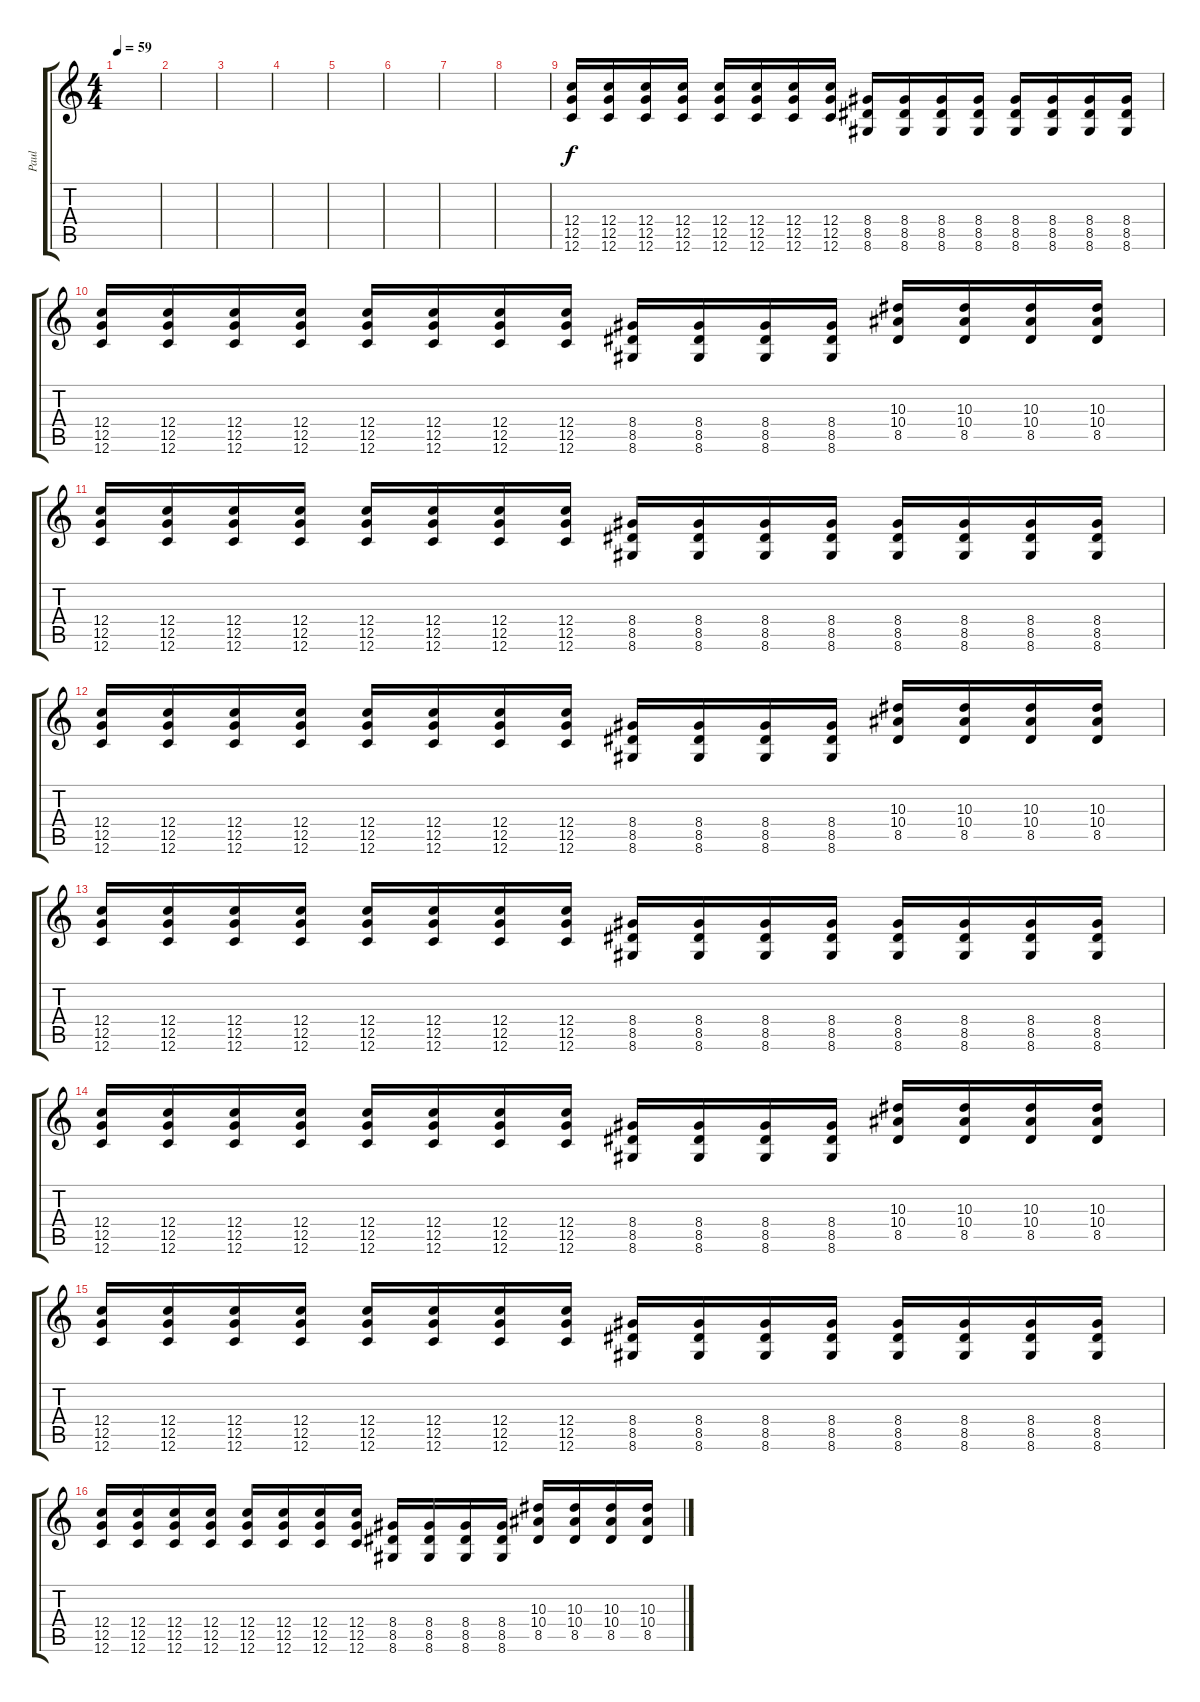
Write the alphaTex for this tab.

\track ("Paul" "Paul") {instrument distortionguitar}
\staff {score tabs}
\tuning (D4 A3 F3 C3 G2 C2) {hide}
\ts (4 4)
\tempo 59
\clef g2
\ks c
|
|
|
|
|
|
|
|
(12.4 12.5 12.6).16 (12.4 12.5 12.6).16 (12.4 12.5 12.6).16 (12.4 12.5 12.6).16 (12.4 12.5 12.6).16 (12.4 12.5 12.6).16 (12.4 12.5 12.6).16 (12.4 12.5 12.6).16 (8.4 8.5 8.6).16 (8.4 8.5 8.6).16 (8.4 8.5 8.6).16 (8.4 8.5 8.6).16 (8.4 8.5 8.6).16 (8.4 8.5 8.6).16 (8.4 8.5 8.6).16 (8.4 8.5 8.6).16 |
(12.4 12.5 12.6).16 (12.4 12.5 12.6).16 (12.4 12.5 12.6).16 (12.4 12.5 12.6).16 (12.4 12.5 12.6).16 (12.4 12.5 12.6).16 (12.4 12.5 12.6).16 (12.4 12.5 12.6).16 (8.4 8.5 8.6).16 (8.4 8.5 8.6).16 (8.4 8.5 8.6).16 (8.4 8.5 8.6).16 (10.3 10.4 8.5).16 (10.3 10.4 8.5).16 (10.3 10.4 8.5).16 (10.3 10.4 8.5).16 |
(12.4 12.5 12.6).16 (12.4 12.5 12.6).16 (12.4 12.5 12.6).16 (12.4 12.5 12.6).16 (12.4 12.5 12.6).16 (12.4 12.5 12.6).16 (12.4 12.5 12.6).16 (12.4 12.5 12.6).16 (8.4 8.5 8.6).16 (8.4 8.5 8.6).16 (8.4 8.5 8.6).16 (8.4 8.5 8.6).16 (8.4 8.5 8.6).16 (8.4 8.5 8.6).16 (8.4 8.5 8.6).16 (8.4 8.5 8.6).16 |
(12.4 12.5 12.6).16 (12.4 12.5 12.6).16 (12.4 12.5 12.6).16 (12.4 12.5 12.6).16 (12.4 12.5 12.6).16 (12.4 12.5 12.6).16 (12.4 12.5 12.6).16 (12.4 12.5 12.6).16 (8.4 8.5 8.6).16 (8.4 8.5 8.6).16 (8.4 8.5 8.6).16 (8.4 8.5 8.6).16 (10.3 10.4 8.5).16 (10.3 10.4 8.5).16 (10.3 10.4 8.5).16 (10.3 10.4 8.5).16 |
(12.4 12.5 12.6).16 (12.4 12.5 12.6).16 (12.4 12.5 12.6).16 (12.4 12.5 12.6).16 (12.4 12.5 12.6).16 (12.4 12.5 12.6).16 (12.4 12.5 12.6).16 (12.4 12.5 12.6).16 (8.4 8.5 8.6).16 (8.4 8.5 8.6).16 (8.4 8.5 8.6).16 (8.4 8.5 8.6).16 (8.4 8.5 8.6).16 (8.4 8.5 8.6).16 (8.4 8.5 8.6).16 (8.4 8.5 8.6).16 |
(12.4 12.5 12.6).16 (12.4 12.5 12.6).16 (12.4 12.5 12.6).16 (12.4 12.5 12.6).16 (12.4 12.5 12.6).16 (12.4 12.5 12.6).16 (12.4 12.5 12.6).16 (12.4 12.5 12.6).16 (8.4 8.5 8.6).16 (8.4 8.5 8.6).16 (8.4 8.5 8.6).16 (8.4 8.5 8.6).16 (10.3 10.4 8.5).16 (10.3 10.4 8.5).16 (10.3 10.4 8.5).16 (10.3 10.4 8.5).16 |
(12.4 12.5 12.6).16 (12.4 12.5 12.6).16 (12.4 12.5 12.6).16 (12.4 12.5 12.6).16 (12.4 12.5 12.6).16 (12.4 12.5 12.6).16 (12.4 12.5 12.6).16 (12.4 12.5 12.6).16 (8.4 8.5 8.6).16 (8.4 8.5 8.6).16 (8.4 8.5 8.6).16 (8.4 8.5 8.6).16 (8.4 8.5 8.6).16 (8.4 8.5 8.6).16 (8.4 8.5 8.6).16 (8.4 8.5 8.6).16 |
(12.4 12.5 12.6).16 (12.4 12.5 12.6).16 (12.4 12.5 12.6).16 (12.4 12.5 12.6).16 (12.4 12.5 12.6).16 (12.4 12.5 12.6).16 (12.4 12.5 12.6).16 (12.4 12.5 12.6).16 (8.4 8.5 8.6).16 (8.4 8.5 8.6).16 (8.4 8.5 8.6).16 (8.4 8.5 8.6).16 (10.3 10.4 8.5).16 (10.3 10.4 8.5).16 (10.3 10.4 8.5).16 (10.3 10.4 8.5).16
